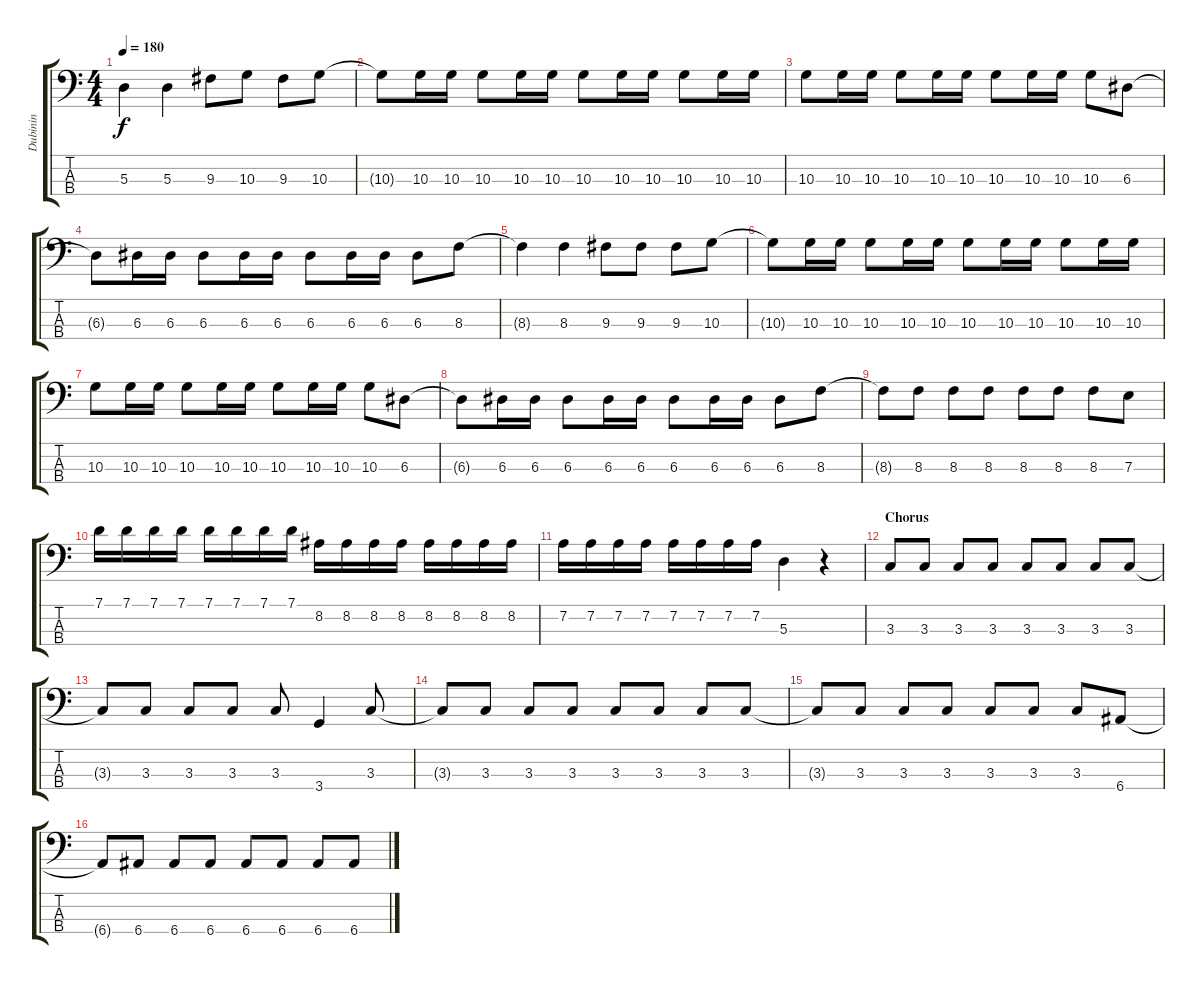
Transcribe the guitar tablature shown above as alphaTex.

\track ("Dubinin" "Dubinin") {instrument electricbassfinger}
\staff {score tabs}
\tuning (G2 D2 A1 E1) {hide}
\ts (4 4)
\tempo 180
\clef f4
\ks c
5.3{t}.4{dy f} 5.3.4 9.3.8 10.3.8 9.3.8 10.3.8 |
10.3{t}.8 10.3.16 10.3.16 10.3.8 10.3.16 10.3.16 10.3.8 10.3.16 10.3.16 10.3.8 10.3.16 10.3.16 |
10.3.8 10.3.16 10.3.16 10.3.8 10.3.16 10.3.16 10.3.8 10.3.16 10.3.16 10.3.8 6.3.8 |
6.3{t}.8 6.3.16 6.3.16 6.3.8 6.3.16 6.3.16 6.3.8 6.3.16 6.3.16 6.3.8 8.3.8 |
8.3{t}.4 8.3.4 9.3.8 9.3.8 9.3.8 10.3.8 |
10.3{t}.8 10.3.16 10.3.16 10.3.8 10.3.16 10.3.16 10.3.8 10.3.16 10.3.16 10.3.8 10.3.16 10.3.16 |
10.3.8 10.3.16 10.3.16 10.3.8 10.3.16 10.3.16 10.3.8 10.3.16 10.3.16 10.3.8 6.3.8 |
6.3{t}.8 6.3.16 6.3.16 6.3.8 6.3.16 6.3.16 6.3.8 6.3.16 6.3.16 6.3.8 8.3.8 |
8.3{t}.8 8.3.8 8.3.8 8.3.8 8.3.8 8.3.8 8.3.8 7.3.8 |
7.1.16 7.1.16 7.1.16 7.1.16 7.1.16 7.1.16 7.1.16 7.1.16 8.2.16 8.2.16 8.2.16 8.2.16 8.2.16 8.2.16 8.2.16 8.2.16 |
7.2.16 7.2.16 7.2.16 7.2.16 7.2.16 7.2.16 7.2.16 7.2.16 5.3.4 r.4 |
\section ("" "Chorus")
3.3.8 3.3.8 3.3.8 3.3.8 3.3.8 3.3.8 3.3.8 3.3.8 |
3.3{t}.8 3.3.8 3.3.8 3.3.8 3.3.8 3.4.4 3.3.8 |
3.3{t}.8 3.3.8 3.3.8 3.3.8 3.3.8 3.3.8 3.3.8 3.3.8 |
3.3{t}.8 3.3.8 3.3.8 3.3.8 3.3.8 3.3.8 3.3.8 6.4.8 |
6.4{t}.8 6.4.8 6.4.8 6.4.8 6.4.8 6.4.8 6.4.8 6.4.8
